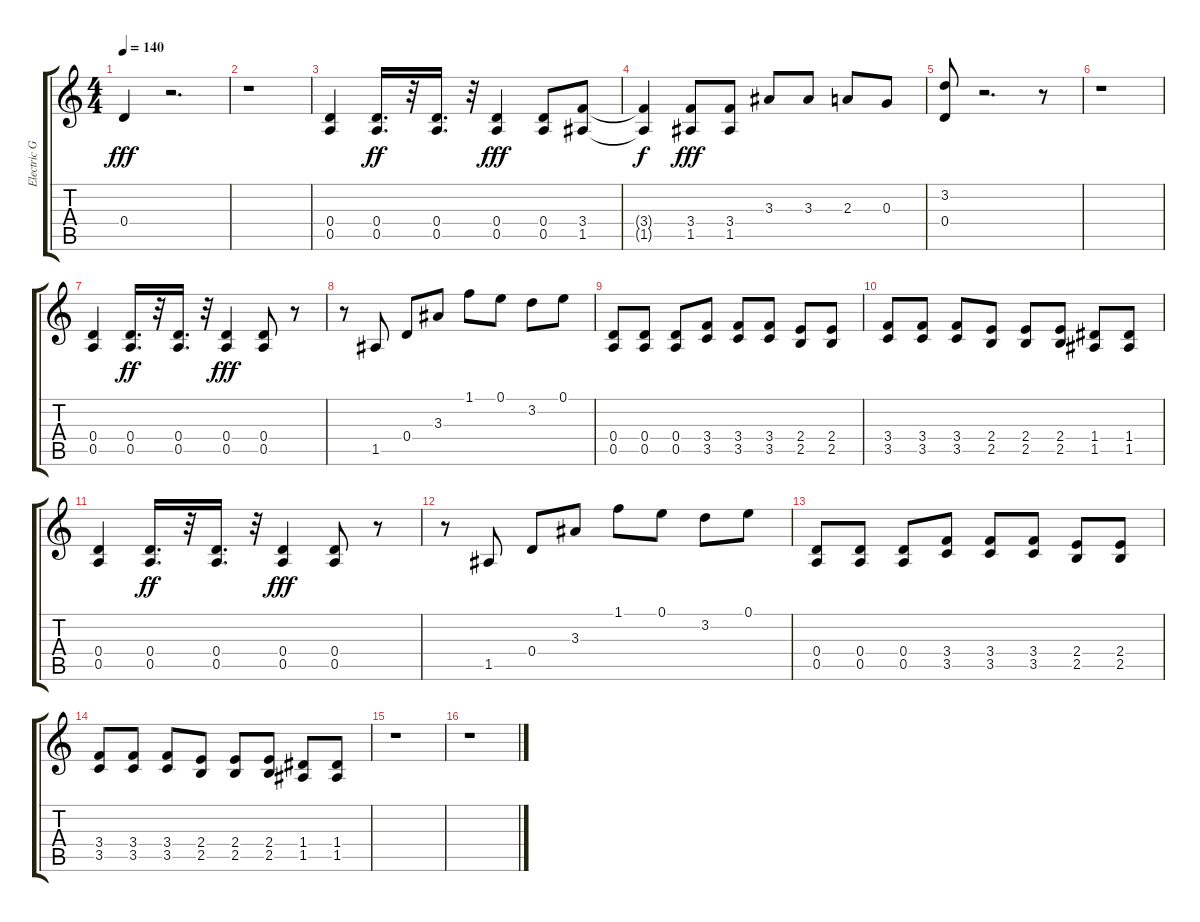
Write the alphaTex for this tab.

\track ("Electric Guitar 2" "Electric G") {instrument distortionguitar}
\staff {score tabs}
\tuning (E4 B3 G3 D3 A2 E2) {hide}
\ts (4 4)
\tempo 140
\clef g2
\ks c
0.4.4{dy fff} r.2{d} |
r.1 |
(0.4 0.5).4 (0.4 0.5).16{d dy ff} r.32 (0.4 0.5).16{d} r.32 (0.4 0.5).4{dy fff} (0.4 0.5).8 (3.4 1.5).8 |
(3.4{t} 1.5{t}).4{dy f} (3.4 1.5).8{dy fff} (3.4 1.5).8 3.3.8 3.3.8 2.3.8 0.3.8 |
(3.2 0.4).8 r.2{d} r.8 |
r.1 |
(0.4 0.5).4 (0.4 0.5).16{d dy ff} r.32 (0.4 0.5).16{d} r.32 (0.4 0.5).4{dy fff} (0.4 0.5).8 r.8 |
r.8 1.5.8 0.4.8 3.3.8 1.1.8 0.1.8 3.2.8 0.1.8 |
(0.4 0.5).8 (0.4 0.5).8 (0.4 0.5).8 (3.4 3.5).8 (3.4 3.5).8 (3.4 3.5).8 (2.4 2.5).8 (2.4 2.5).8 |
(3.4 3.5).8 (3.4 3.5).8 (3.4 3.5).8 (2.4 2.5).8 (2.4 2.5).8 (2.4 2.5).8 (1.4 1.5).8 (1.4 1.5).8 |
(0.4 0.5).4 (0.4 0.5).16{d dy ff} r.32 (0.4 0.5).16{d} r.32 (0.4 0.5).4{dy fff} (0.4 0.5).8 r.8 |
r.8 1.5.8 0.4.8 3.3.8 1.1.8 0.1.8 3.2.8 0.1.8 |
(0.4 0.5).8 (0.4 0.5).8 (0.4 0.5).8 (3.4 3.5).8 (3.4 3.5).8 (3.4 3.5).8 (2.4 2.5).8 (2.4 2.5).8 |
(3.4 3.5).8 (3.4 3.5).8 (3.4 3.5).8 (2.4 2.5).8 (2.4 2.5).8 (2.4 2.5).8 (1.4 1.5).8 (1.4 1.5).8 |
r.1 |
r.1
